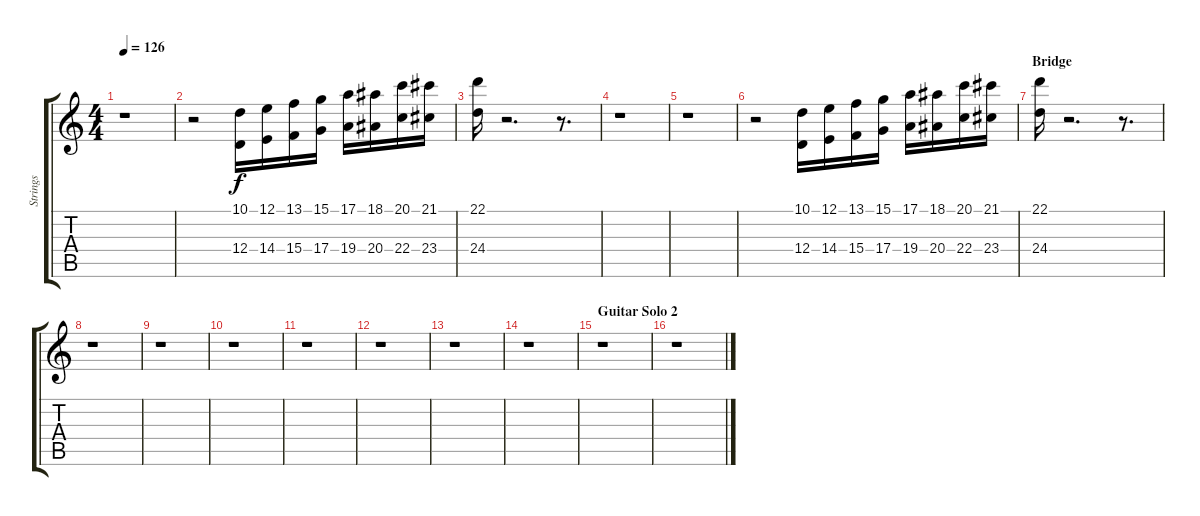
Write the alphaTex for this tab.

\track ("Strings" "Strings") {instrument stringensemble1}
\staff {score tabs}
\tuning (E4 B3 G3 D3 A2 E2) {hide}
\ts (4 4)
\tempo 126
\clef g2
\ks c
r.1{dy f} |
r.2 (10.1 12.4).16 (12.1 14.4).16 (13.1 15.4).16 (15.1 17.4).16 (17.1 19.4).16 (18.1 20.4).16 (20.1 22.4).16 (21.1 23.4).16 |
(22.1 24.4).16 r.2{d} r.8{d} |
r.1 |
r.1 |
r.2 (10.1 12.4).16 (12.1 14.4).16 (13.1 15.4).16 (15.1 17.4).16 (17.1 19.4).16 (18.1 20.4).16 (20.1 22.4).16 (21.1 23.4).16 |
\section ("" "Bridge")
(22.1 24.4).16 r.2{d} r.8{d} |
r.1 |
r.1 |
r.1 |
r.1 |
r.1 |
r.1 |
r.1 |
\section ("" "Guitar Solo 2")
r.1 |
r.1
